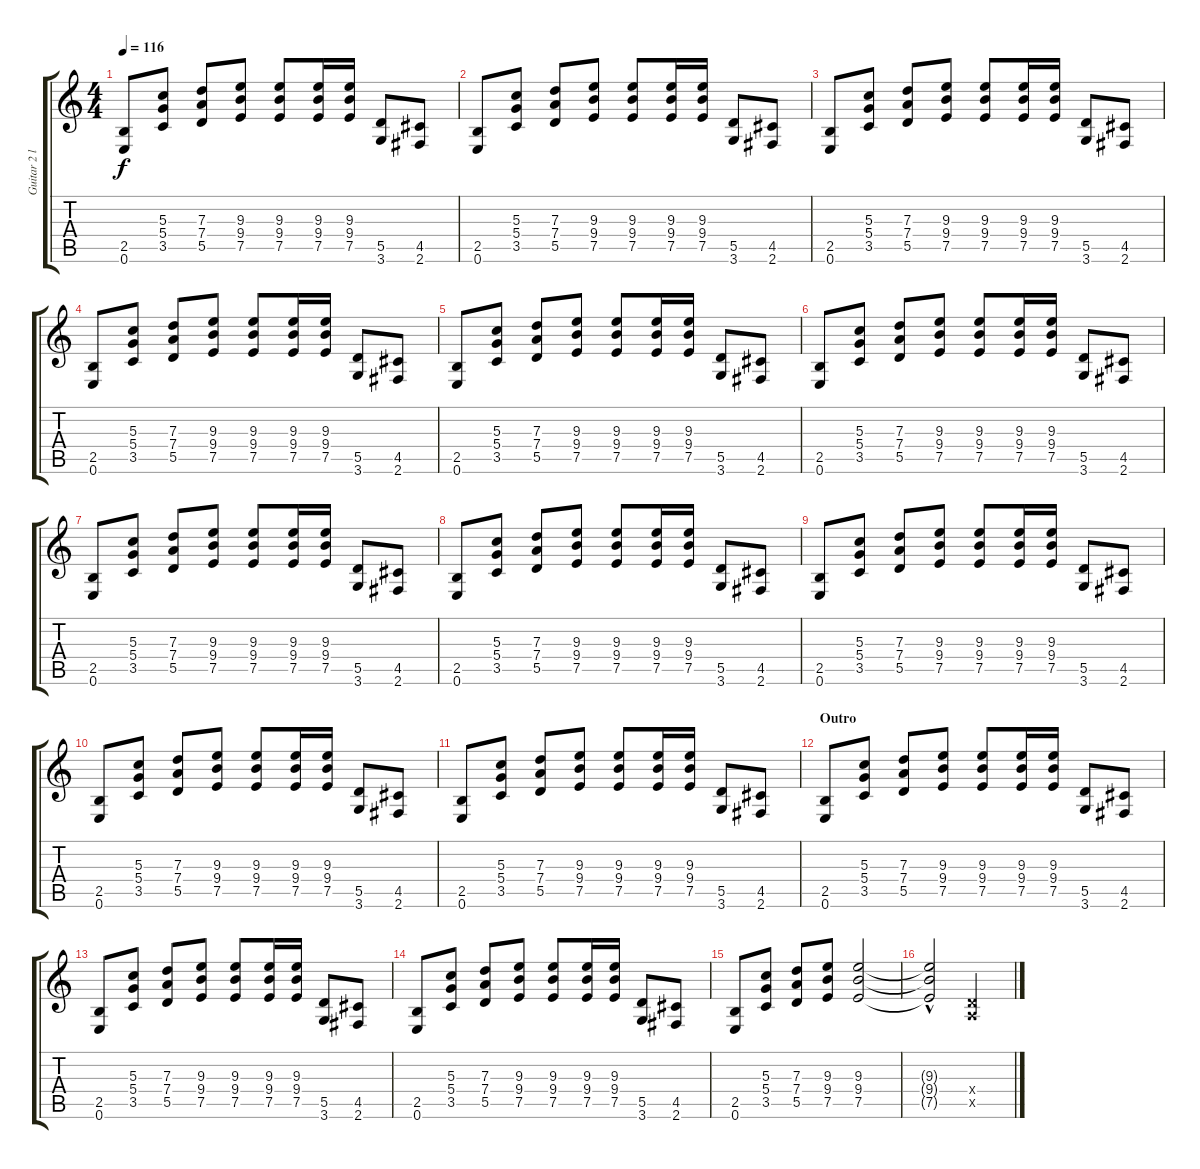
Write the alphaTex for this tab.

\track ("Guitar 2 lead riff" "Guitar 2 l") {instrument distortionguitar}
\staff {score tabs}
\tuning (E4 B3 G3 D3 A2 E2) {hide}
\ts (4 4)
\tempo 116
\clef g2
\ks c
(2.5 0.6).8{dy f} (5.3 5.4 3.5).8 (7.3 7.4 5.5).8 (9.3 9.4 7.5).8 (9.3 9.4 7.5).8 (9.3 9.4 7.5).16 (9.3 9.4 7.5).16 (5.5 3.6).8 (4.5 2.6).8 |
(2.5 0.6).8 (5.3 5.4 3.5).8 (7.3 7.4 5.5).8 (9.3 9.4 7.5).8 (9.3 9.4 7.5).8 (9.3 9.4 7.5).16 (9.3 9.4 7.5).16 (5.5 3.6).8 (4.5 2.6).8 |
(2.5 0.6).8 (5.3 5.4 3.5).8 (7.3 7.4 5.5).8 (9.3 9.4 7.5).8 (9.3 9.4 7.5).8 (9.3 9.4 7.5).16 (9.3 9.4 7.5).16 (5.5 3.6).8 (4.5 2.6).8 |
(2.5 0.6).8 (5.3 5.4 3.5).8 (7.3 7.4 5.5).8 (9.3 9.4 7.5).8 (9.3 9.4 7.5).8 (9.3 9.4 7.5).16 (9.3 9.4 7.5).16 (5.5 3.6).8 (4.5 2.6).8 |
(2.5 0.6).8 (5.3 5.4 3.5).8 (7.3 7.4 5.5).8 (9.3 9.4 7.5).8 (9.3 9.4 7.5).8 (9.3 9.4 7.5).16 (9.3 9.4 7.5).16 (5.5 3.6).8 (4.5 2.6).8 |
(2.5 0.6).8 (5.3 5.4 3.5).8 (7.3 7.4 5.5).8 (9.3 9.4 7.5).8 (9.3 9.4 7.5).8 (9.3 9.4 7.5).16 (9.3 9.4 7.5).16 (5.5 3.6).8 (4.5 2.6).8 |
(2.5 0.6).8 (5.3 5.4 3.5).8 (7.3 7.4 5.5).8 (9.3 9.4 7.5).8 (9.3 9.4 7.5).8 (9.3 9.4 7.5).16 (9.3 9.4 7.5).16 (5.5 3.6).8 (4.5 2.6).8 |
(2.5 0.6).8 (5.3 5.4 3.5).8 (7.3 7.4 5.5).8 (9.3 9.4 7.5).8 (9.3 9.4 7.5).8 (9.3 9.4 7.5).16 (9.3 9.4 7.5).16 (5.5 3.6).8 (4.5 2.6).8 |
(2.5 0.6).8 (5.3 5.4 3.5).8 (7.3 7.4 5.5).8 (9.3 9.4 7.5).8 (9.3 9.4 7.5).8 (9.3 9.4 7.5).16 (9.3 9.4 7.5).16 (5.5 3.6).8 (4.5 2.6).8 |
(2.5 0.6).8 (5.3 5.4 3.5).8 (7.3 7.4 5.5).8 (9.3 9.4 7.5).8 (9.3 9.4 7.5).8 (9.3 9.4 7.5).16 (9.3 9.4 7.5).16 (5.5 3.6).8 (4.5 2.6).8 |
(2.5 0.6).8 (5.3 5.4 3.5).8 (7.3 7.4 5.5).8 (9.3 9.4 7.5).8 (9.3 9.4 7.5).8 (9.3 9.4 7.5).16 (9.3 9.4 7.5).16 (5.5 3.6).8 (4.5 2.6).8 |
\section ("" "Outro")
(2.5 0.6).8 (5.3 5.4 3.5).8 (7.3 7.4 5.5).8 (9.3 9.4 7.5).8 (9.3 9.4 7.5).8 (9.3 9.4 7.5).16 (9.3 9.4 7.5).16 (5.5 3.6).8 (4.5 2.6).8 |
(2.5 0.6).8 (5.3 5.4 3.5).8 (7.3 7.4 5.5).8 (9.3 9.4 7.5).8 (9.3 9.4 7.5).8 (9.3 9.4 7.5).16 (9.3 9.4 7.5).16 (5.5 3.6).8 (4.5 2.6).8 |
(2.5 0.6).8 (5.3 5.4 3.5).8 (7.3 7.4 5.5).8 (9.3 9.4 7.5).8 (9.3 9.4 7.5).8 (9.3 9.4 7.5).16 (9.3 9.4 7.5).16 (5.5 3.6).8 (4.5 2.6).8 |
(2.5 0.6).8 (5.3 5.4 3.5).8 (7.3 7.4 5.5).8 (9.3 9.4 7.5).8 (9.3 9.4 7.5).2 |
(9.3{t} 9.4{t} 7.5{hac t}).2 (0.4{x} 0.5{x}).2
